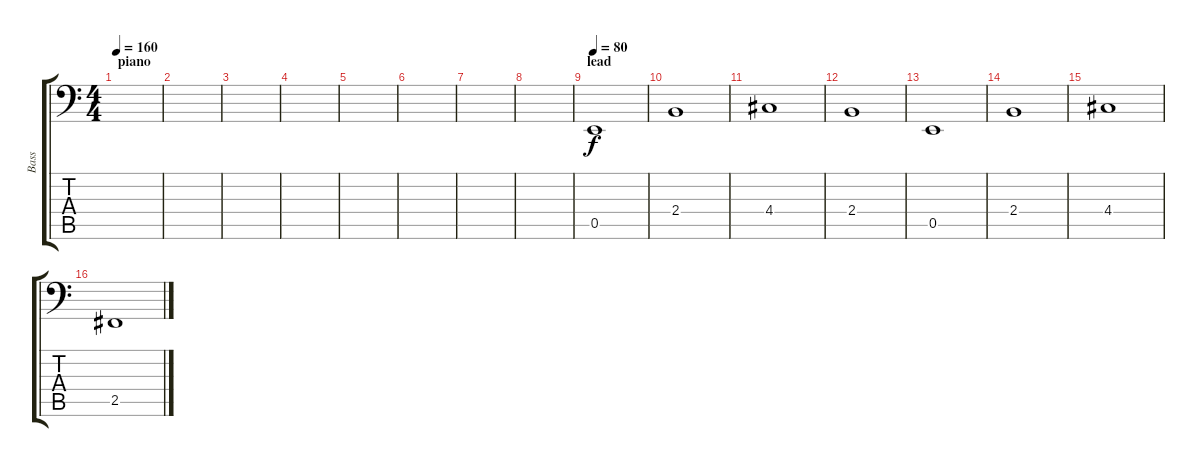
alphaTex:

\track ("Bass" "Bass") {instrument electricbassfinger}
\staff {score tabs}
\tuning (C3 G2 D2 A1 E1 B0) {hide}
\ts (4 4)
\section ("" "piano")
\tempo 160
\clef f4
\ks c
|
|
|
|
|
|
|
|
\section ("" "lead")
\tempo 80
0.5.1 |
2.4.1 |
4.4.1 |
2.4.1 |
0.5.1 |
2.4.1 |
4.4.1 |
2.5.1
